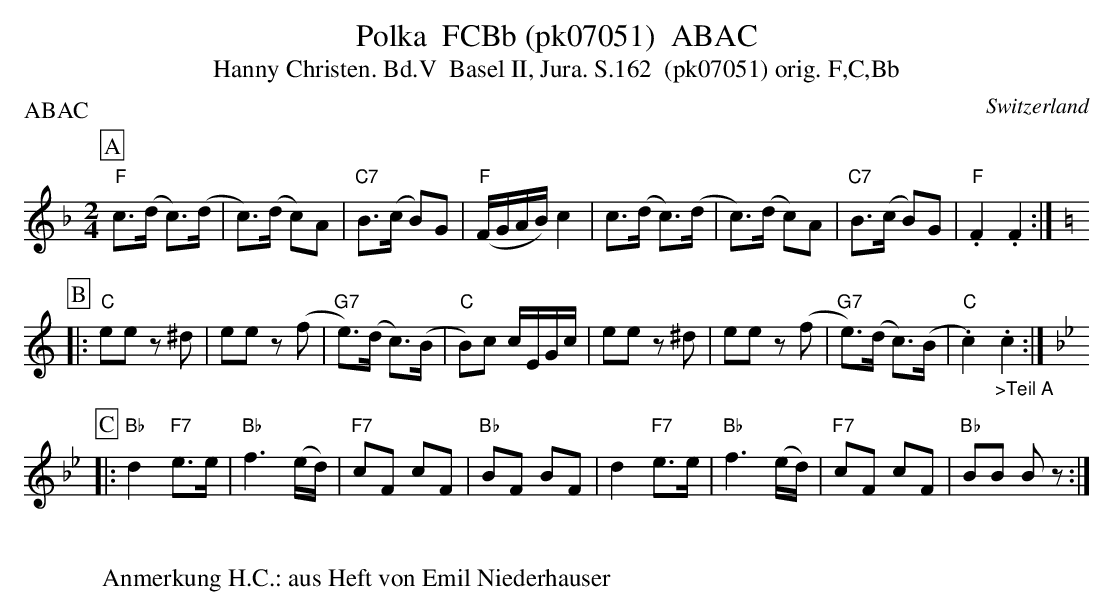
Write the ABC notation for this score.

X:1
T:Polka  FCBb (pk07051)  ABAC
T:Hanny Christen. Bd.V  Basel II, Jura. S.162  (pk07051) orig. F,C,Bb
P:ABAC
M:2/4
L:1/8
O:Switzerland
K:F major
[P:A] "F"c>(d c>Y)(d | c>)(d c)A | "C7"B>(c B)G | ("F"F/G/A/B/)c2 | c>(d c>Y)(d | c>)(d c)A | "C7"B>(c B)G | "F".F2.F2 :|  [K:C]
[P:B] |:  "C"ee z^d | ee z(f | "G7"e>)(d c>)(B | "C"B)c c/E/G/c/ | ee z^d | ee z(f | "G7"e>)(d c>)(B | "C".c2)"_>Teil A".c2 :| [K:Bb]
[P:C] |: "Bb"d2 "F7"e>e | "Bb"f3 (e/d/) | "F7"cF cF | "Bb"BF BF | d2 "F7"e>e | "Bb"f3 (e/d/) | "F7"cF cF | "Bb"BB Bz :|
W:
W:Anmerkung H.C.: aus Heft von Emil Niederhauser
